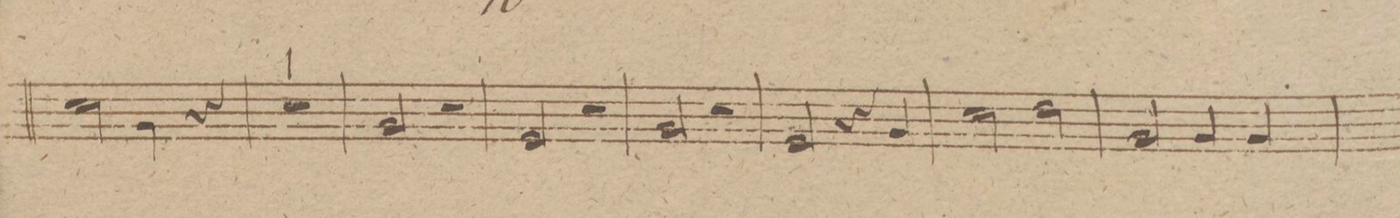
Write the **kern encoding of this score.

**kern	**dynam
*I"Clarino 2do in E.	*
*clefG2	*
*k[f#c#g#d#]	*
*met(c)	*
*M4/4	*
2ee\	.
4b\	.
4r	.
=223	=223
1r	.
=224	=224
2b/	.
2r	.
=225	=225
2g#/	.
2r	.
=226	=226
2b/	.
2r	.
=227	=227
2g#/	.
4r	.
4b/	.
=228	=228
2ee\	.
2ff#\	.
=229	=229
2b/	.
4b/	.
4b/	.
=230	=230
*-	*-
